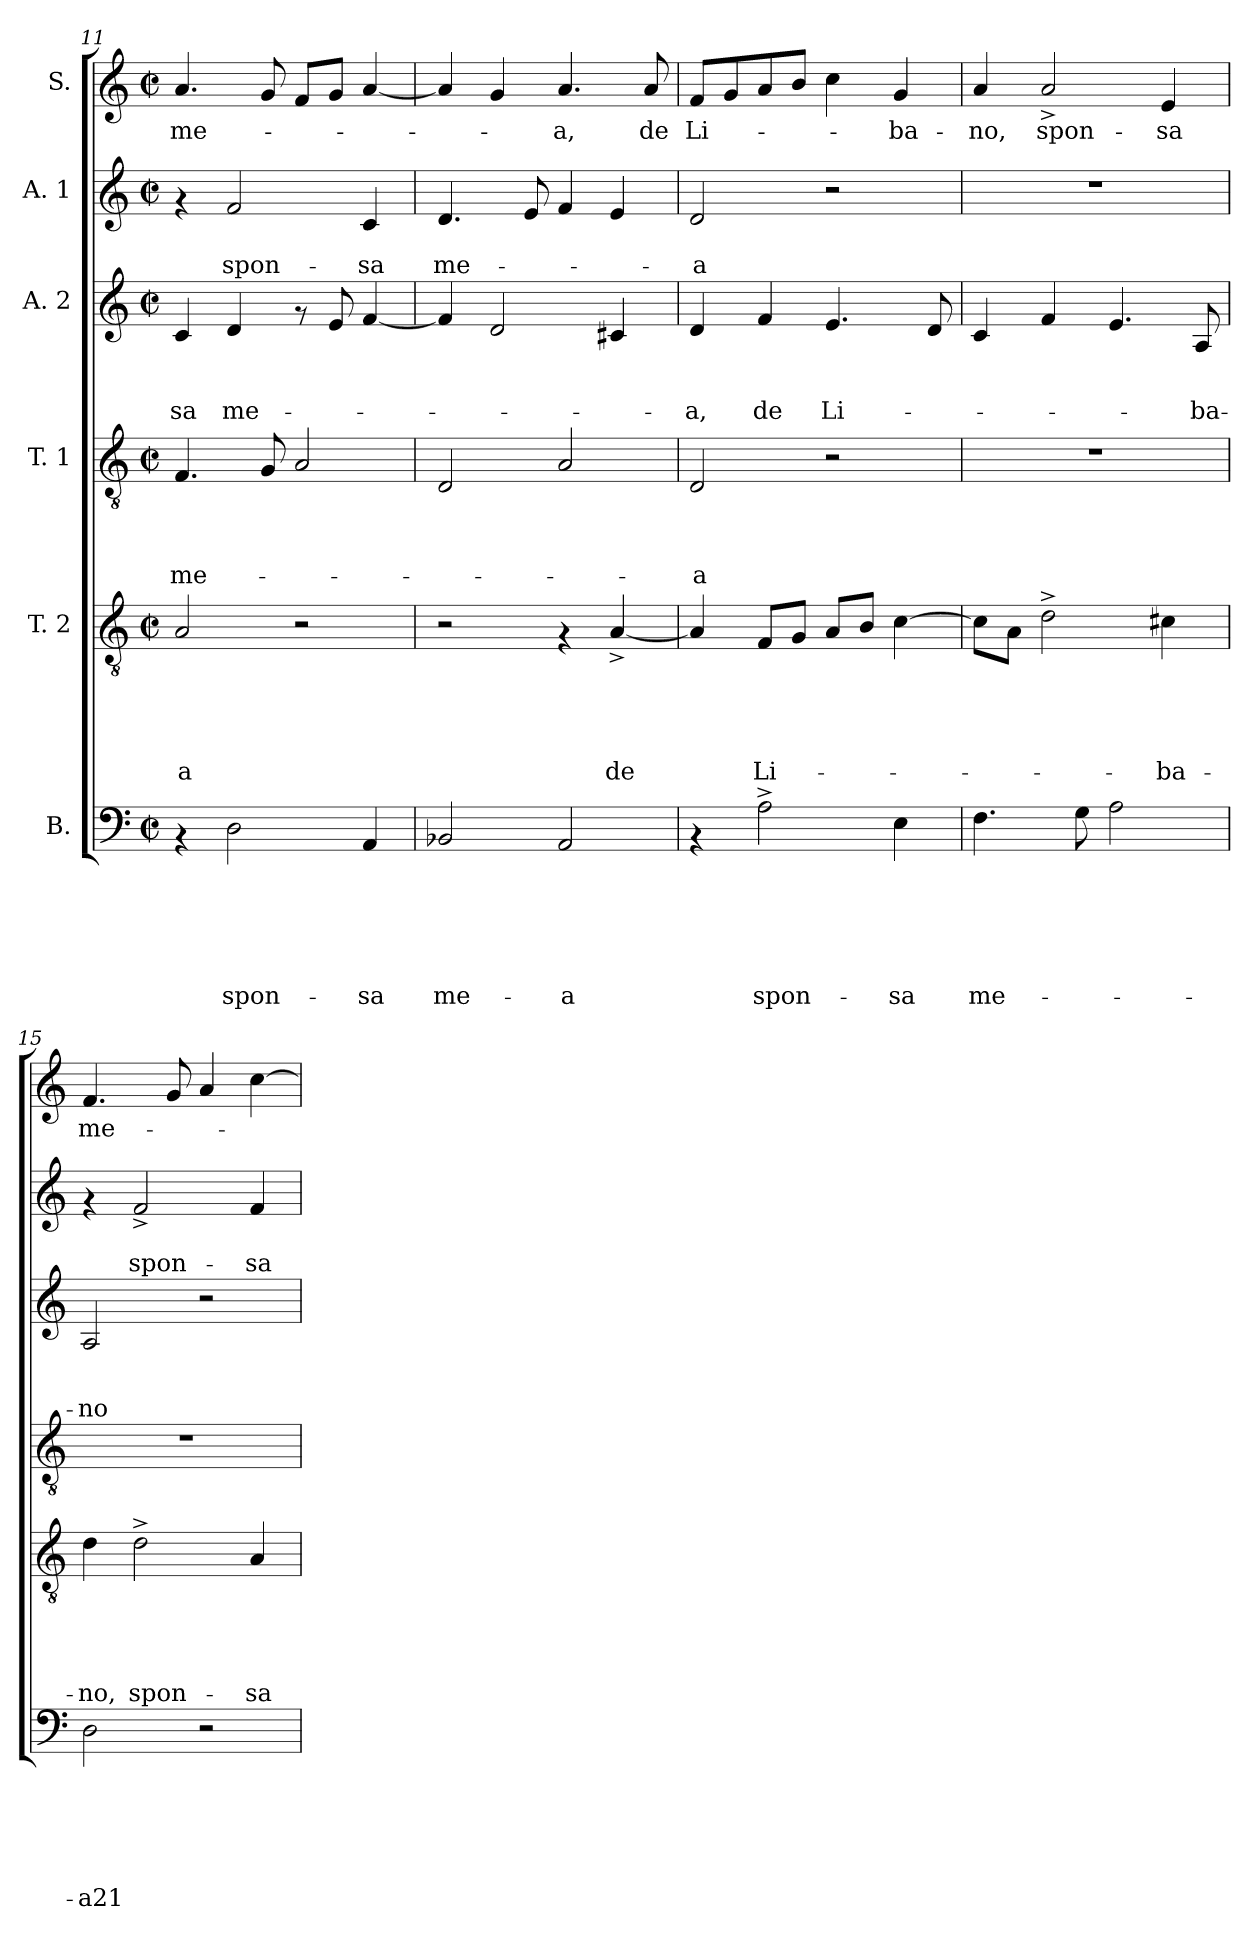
**kern	**text	**text	**text	**text	**text	**text	**kern	**text	**text	**text	**text	**text	**kern	**text	**text	**text	**text	**kern	**text	**text	**text	**kern	**text	**text	**kern	**text
*part6	*part6	*part6	*part6	*part6	*part6	*part6	*part5	*part5	*part5	*part5	*part5	*part5	*part4	*part4	*part4	*part4	*part4	*part3	*part3	*part3	*part3	*part2	*part2	*part2	*part1	*part1
*staff6	*staff6	*staff6	*staff6	*staff6	*staff6	*staff6	*staff5	*staff5	*staff5	*staff5	*staff5	*staff5	*staff4	*staff4	*staff4	*staff4	*staff4	*staff3	*staff3	*staff3	*staff3	*staff2	*staff2	*staff2	*staff1	*staff1
*I"B.	*	*	*	*	*	*	*I"T. 2	*	*	*	*	*	*I"T. 1	*	*	*	*	*I"A. 2	*	*	*	*I"A. 1	*	*	*I"S.	*
*clefF4	*	*	*	*	*	*	*clefGv2	*	*	*	*	*	*clefGv2	*	*	*	*	*clefG2	*	*	*	*clefG2	*	*	*clefG2	*
*k[]	*	*	*	*	*	*	*k[]	*	*	*	*	*	*k[]	*	*	*	*	*k[]	*	*	*	*k[]	*	*	*k[]	*
*C:	*	*	*	*	*	*	*C:	*	*	*	*	*	*C:	*	*	*	*	*C:	*	*	*	*C:	*	*	*C:	*
*M2/2	*	*	*	*	*	*	*M2/2	*	*	*	*	*	*M2/2	*	*	*	*	*M2/2	*	*	*	*M2/2	*	*	*M2/2	*
*met(c|)	*	*	*	*	*	*	*met(c|)	*	*	*	*	*	*met(c|)	*	*	*	*	*met(c|)	*	*	*	*met(c|)	*	*	*met(c|)	*
=11	=11	=11	=11	=11	=11	=11	=11	=11	=11	=11	=11	=11	=11	=11	=11	=11	=11	=11	=11	=11	=11	=11	=11	=11	=11	=11
!	!	!	!	!	!	!	!	!	!	!	!	!LO:LY:b	!	!	!	!	!LO:LY:b	!	!	!	!LO:LY:b	!	!	!	!	!LO:LY:b
4rAA	.	.	.	.	.	.	2A/	.	.	.	.	-a	4.F/	.	.	.	me-	4c/	.	.	-sa	4rf	.	.	4.a/	me-
!	!	!	!	!	!	!LO:LY:b	!	!	!	!	!	!	!	!	!	!	!	!	!	!	!LO:LY:b	!	!	!LO:LY:b	!	!
2D\	.	.	.	.	.	spon-	.	.	.	.	.	.	.	.	.	.	.	4d/	.	.	me-	2f/	.	spon-	.	.
.	.	.	.	.	.	.	.	.	.	.	.	.	8G/	.	.	.	.	.	.	.	.	.	.	.	8g/	.
.	.	.	.	.	.	.	2r	.	.	.	.	.	2A/	.	.	.	.	8rf	.	.	.	.	.	.	8f/L	.
.	.	.	.	.	.	.	.	.	.	.	.	.	.	.	.	.	.	8e/	.	.	.	.	.	.	8g/J	.
!	!	!	!	!	!	!LO:LY:b	!	!	!	!	!	!	!	!	!	!	!	!	!	!	!	!	!	!LO:LY:b	!	!
4AA/	.	.	.	.	.	-sa	.	.	.	.	.	.	.	.	.	.	.	[>4f/	.	.	.	4c/	.	-sa	[>4a/	.
=12	=12	=12	=12	=12	=12	=12	=12	=12	=12	=12	=12	=12	=12	=12	=12	=12	=12	=12	=12	=12	=12	=12	=12	=12	=12	=12
!	!	!	!	!	!	!LO:LY:b	!	!	!	!	!	!	!	!	!	!	!	!	!	!	!	!	!	!LO:LY:b	!	!
2BB-X/	.	.	.	.	.	me-	2r	.	.	.	.	.	2D/	.	.	.	.	4f/]	.	.	.	4.d/	.	me-	4a/]	.
.	.	.	.	.	.	.	.	.	.	.	.	.	.	.	.	.	.	2d/	.	.	.	.	.	.	4g/	.
.	.	.	.	.	.	.	.	.	.	.	.	.	.	.	.	.	.	.	.	.	.	8e/	.	.	.	.
!	!	!	!	!	!	!LO:LY:b	!	!	!	!	!	!	!	!	!	!	!	!	!	!	!	!	!	!	!	!LO:LY:b
2AA/	.	.	.	.	.	-a	4rF	.	.	.	.	.	2A/	.	.	.	.	.	.	.	.	4f/	.	.	4.a/	-a,
!	!	!	!	!	!	!	!	!	!	!	!	!LO:LY:b	!	!	!	!	!	!	!	!	!	!	!	!	!	!
.	.	.	.	.	.	.	[>4A^</	.	.	.	.	de	.	.	.	.	.	4c#X/	.	.	.	4e/	.	.	.	.
!	!	!	!	!	!	!	!	!	!	!	!	!	!	!	!	!	!	!	!	!	!	!	!	!	!	!LO:LY:b
.	.	.	.	.	.	.	.	.	.	.	.	.	.	.	.	.	.	.	.	.	.	.	.	.	8a/	de
=13	=13	=13	=13	=13	=13	=13	=13	=13	=13	=13	=13	=13	=13	=13	=13	=13	=13	=13	=13	=13	=13	=13	=13	=13	=13	=13
!	!	!	!	!	!	!	!	!	!	!	!	!	!	!	!	!	!LO:LY:b	!	!	!	!LO:LY:b	!	!	!LO:LY:b	!	!LO:LY:b
4rAA	.	.	.	.	.	.	4A/]	.	.	.	.	.	2D/	.	.	.	-a	4d/	.	.	-a,	2d/	.	-a	8f/L	Li-
.	.	.	.	.	.	.	.	.	.	.	.	.	.	.	.	.	.	.	.	.	.	.	.	.	8g/	.
!	!	!	!	!	!	!LO:LY:b	!	!	!	!	!	!LO:LY:b	!	!	!	!	!	!	!	!	!LO:LY:b	!	!	!	!	!
2A^>\	.	.	.	.	.	spon-	8F/L	.	.	.	.	Li-	.	.	.	.	.	4f/	.	.	de	.	.	.	8a/	.
.	.	.	.	.	.	.	8G/J	.	.	.	.	.	.	.	.	.	.	.	.	.	.	.	.	.	8b/J	.
!	!	!	!	!	!	!	!	!	!	!	!	!	!	!	!	!	!	!	!	!	!LO:LY:b	!	!	!	!	!
.	.	.	.	.	.	.	8A/L	.	.	.	.	.	2r	.	.	.	.	4.e/	.	.	Li-	2r	.	.	4cc\	.
.	.	.	.	.	.	.	8B/J	.	.	.	.	.	.	.	.	.	.	.	.	.	.	.	.	.	.	.
!	!	!	!	!	!	!LO:LY:b	!	!	!	!	!	!	!	!	!	!	!	!	!	!	!	!	!	!	!	!LO:LY:b
4E\	.	.	.	.	.	-sa	[>4c\	.	.	.	.	.	.	.	.	.	.	.	.	.	.	.	.	.	4g/	-ba-
.	.	.	.	.	.	.	.	.	.	.	.	.	.	.	.	.	.	8d/	.	.	.	.	.	.	.	.
=14	=14	=14	=14	=14	=14	=14	=14	=14	=14	=14	=14	=14	=14	=14	=14	=14	=14	=14	=14	=14	=14	=14	=14	=14	=14	=14
!	!	!	!	!	!	!LO:LY:b	!	!	!	!	!	!	!	!	!	!	!	!	!	!	!	!	!	!	!	!LO:LY:b
4.F\	.	.	.	.	.	me-	8c\L]	.	.	.	.	.	1r	.	.	.	.	4c/	.	.	.	1r	.	.	4a/	-no,
.	.	.	.	.	.	.	8A\J	.	.	.	.	.	.	.	.	.	.	.	.	.	.	.	.	.	.	.
!	!	!	!	!	!	!	!	!	!	!	!	!	!	!	!	!	!	!	!	!	!	!	!	!	!	!LO:LY:b
.	.	.	.	.	.	.	2d^>\	.	.	.	.	.	.	.	.	.	.	4f/	.	.	.	.	.	.	2a^</	spon-
8G\	.	.	.	.	.	.	.	.	.	.	.	.	.	.	.	.	.	.	.	.	.	.	.	.	.	.
2A\	.	.	.	.	.	.	.	.	.	.	.	.	.	.	.	.	.	4.e/	.	.	.	.	.	.	.	.
!	!	!	!	!	!	!	!	!	!	!	!	!LO:LY:b	!	!	!	!	!	!	!	!	!	!	!	!	!	!LO:LY:b
.	.	.	.	.	.	.	4c#X\	.	.	.	.	-ba-	.	.	.	.	.	.	.	.	.	.	.	.	4e/	-sa
!	!	!	!	!	!	!	!	!	!	!	!	!	!	!	!	!	!	!	!	!	!LO:LY:b	!	!	!	!	!
.	.	.	.	.	.	.	.	.	.	.	.	.	.	.	.	.	.	8A/	.	.	-ba-	.	.	.	.	.
!!LO:LB:g=z
=15	=15	=15	=15	=15	=15	=15	=15	=15	=15	=15	=15	=15	=15	=15	=15	=15	=15	=15	=15	=15	=15	=15	=15	=15	=15	=15
!	!	!	!	!	!	!LO:LY:b	!	!	!	!	!	!LO:LY:b	!	!	!	!	!	!	!	!	!LO:LY:b	!	!	!	!	!LO:LY:b
2D\	.	.	.	.	.	-a21	4d\	.	.	.	.	-no,	1r	.	.	.	.	2A/	.	.	-no	4rf	.	.	4.f/	me-
!	!	!	!	!	!	!	!	!	!	!	!	!LO:LY:b	!	!	!	!	!	!	!	!	!	!	!	!LO:LY:b	!	!
.	.	.	.	.	.	.	2d^>\	.	.	.	.	spon-	.	.	.	.	.	.	.	.	.	2f^</	.	spon-	.	.
.	.	.	.	.	.	.	.	.	.	.	.	.	.	.	.	.	.	.	.	.	.	.	.	.	8g/	.
2r	.	.	.	.	.	.	.	.	.	.	.	.	.	.	.	.	.	2r	.	.	.	.	.	.	4a/	.
!	!	!	!	!	!	!	!	!	!	!	!	!LO:LY:b	!	!	!	!	!	!	!	!	!	!	!	!LO:LY:b	!	!
.	.	.	.	.	.	.	4A/	.	.	.	.	-sa	.	.	.	.	.	.	.	.	.	4f/	.	-sa	[>4cc\	.
=	=	=	=	=	=	=	=	=	=	=	=	=	=	=	=	=	=	=	=	=	=	=	=	=	=	=
*-	*-	*-	*-	*-	*-	*-	*-	*-	*-	*-	*-	*-	*-	*-	*-	*-	*-	*-	*-	*-	*-	*-	*-	*-	*-	*-
